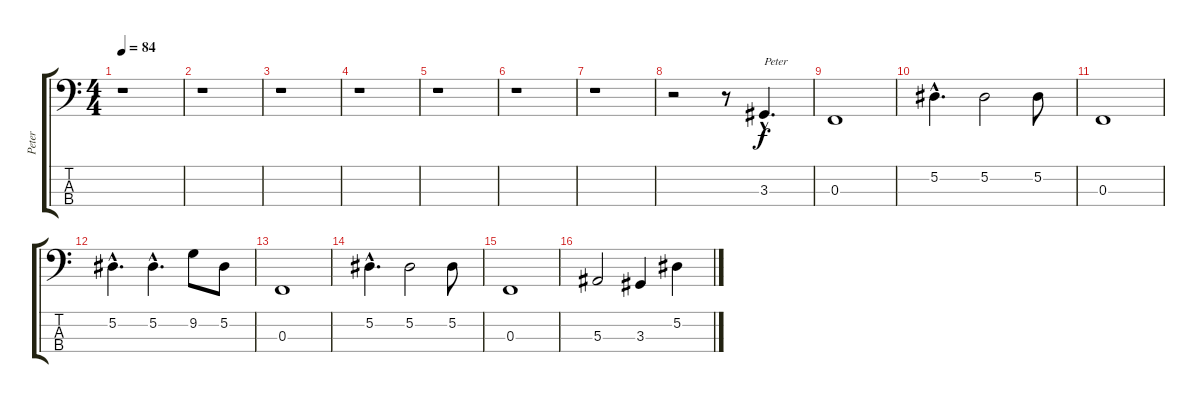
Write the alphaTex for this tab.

\track ("Peter" "Peter") {instrument electricbassfinger}
\staff {score tabs}
\tuning (Eb2 Bb1 F1 Bb0) {hide}
\ts (4 4)
\tempo 84
\clef f4
\ks c
r.1{dy f instrument electricbassfinger} |
r.1 |
r.1 |
r.1 |
r.1 |
r.1 |
r.1 |
r.2 r.8 3.3{hac}.4{d txt "Peter"} |
0.3.1 |
5.2{hac}.4{d} 5.2.2 5.2.8 |
0.3.1 |
5.2{hac}.4{d} 5.2{hac}.4{d} 9.2.8 5.2.8 |
0.3.1 |
5.2{hac}.4{d} 5.2.2 5.2.8 |
0.3.1 |
5.3.2 3.3.4 5.2.4
